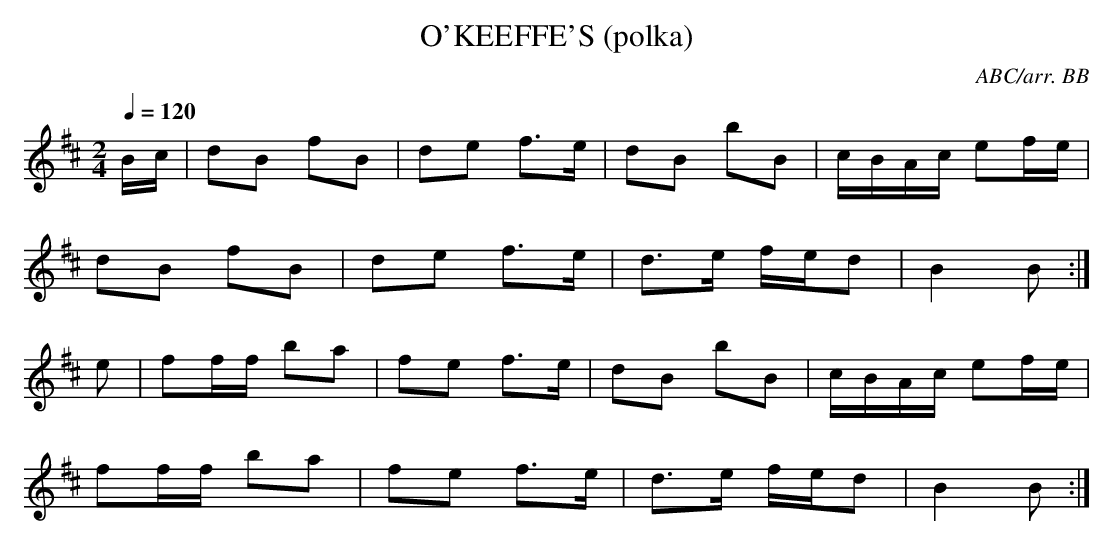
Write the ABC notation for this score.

X:1
T:O'KEEFFE'S (polka)
C:ABC/arr. BB
Q:1/4=120
M:2/4
L:1/8
K:D
B/c/|dB fB|de f>e|dB bB|c/B/A/c/ ef/e/|
dB fB|de f>e|d>e f/e/d|B2 B :|
e|ff/f/ ba|fe f>e|dB bB|c/B/A/c/ ef/e/|
ff/f/ ba|fe f>e|d>e f/e/d|B2 B :|
